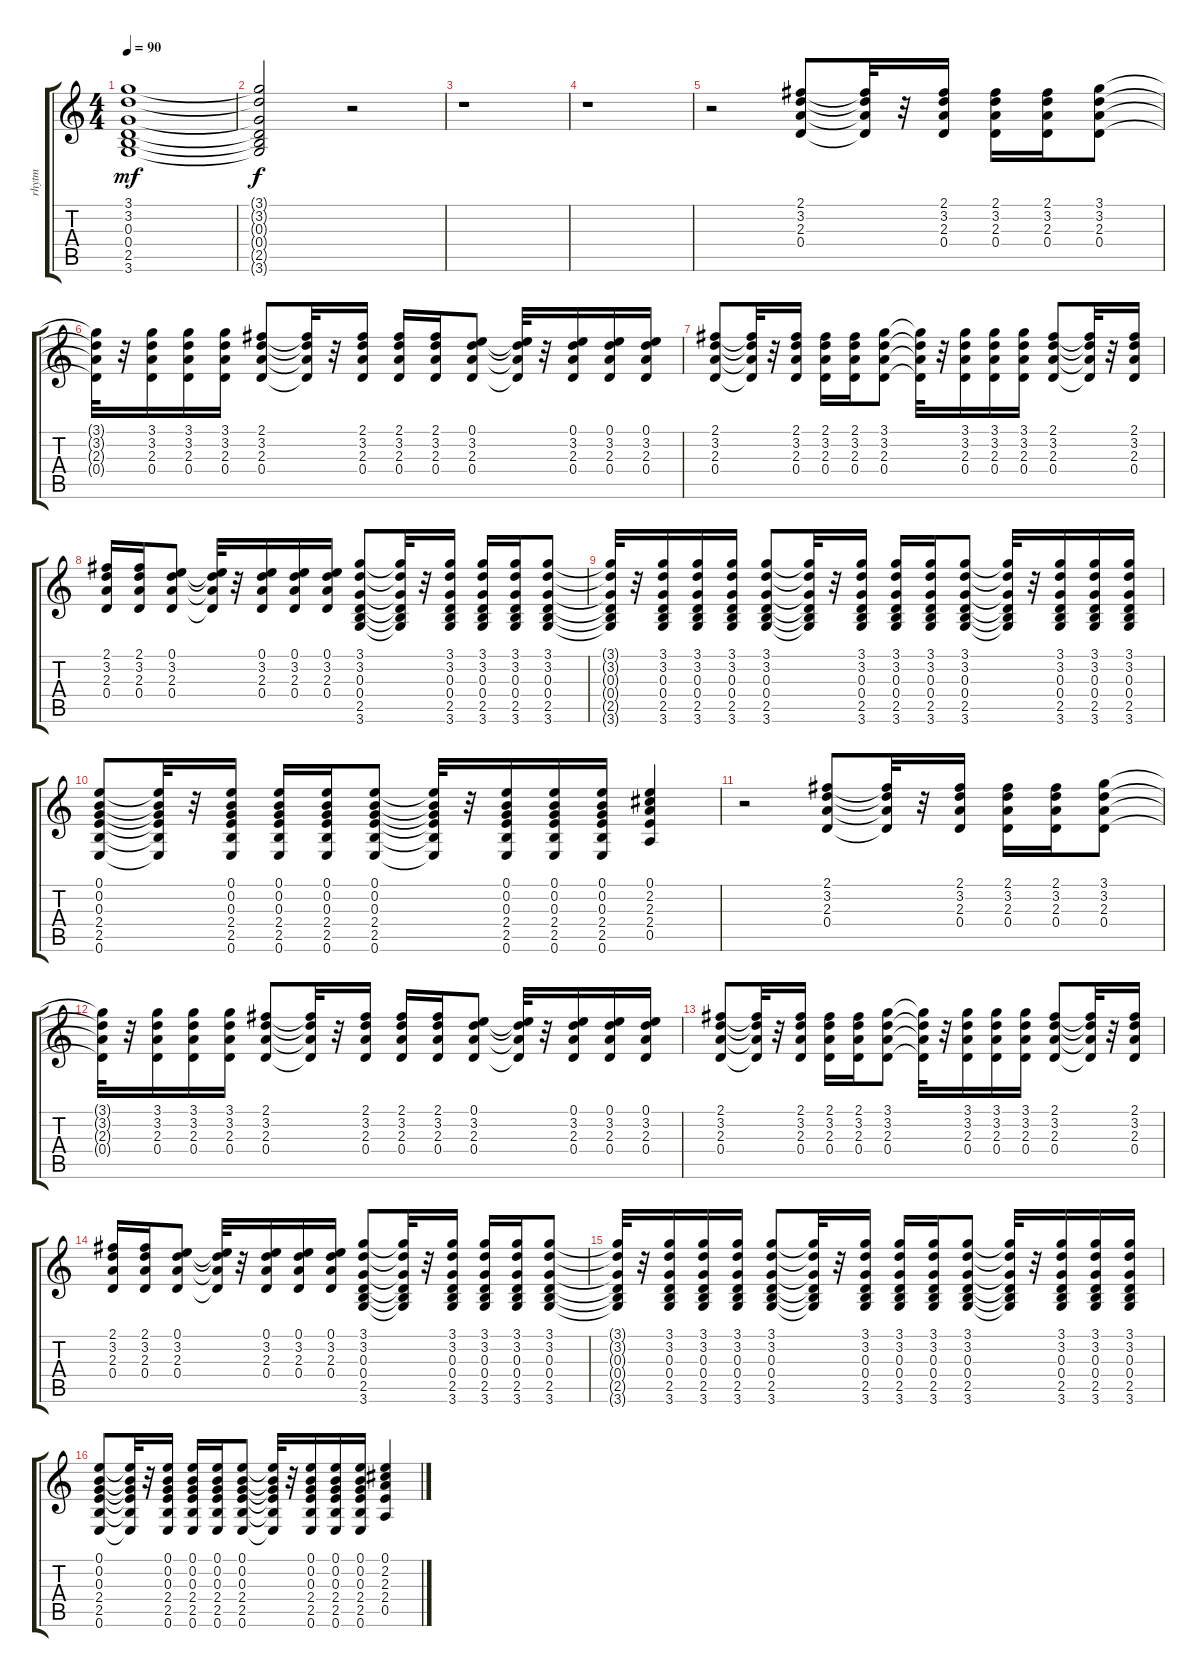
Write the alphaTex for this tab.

\track ("rhytm" "rhytm") {instrument acousticguitarsteel}
\staff {score tabs}
\tuning (E4 B3 G3 D3 A2 E2) {hide}
\ts (4 4)
\tempo 90
\clef g2
\ks c
(3.1 3.2 0.3 0.4 2.5 3.6).1{dy mf} |
(3.1{t} 3.2{t} 0.3{t} 0.4{t} 2.5{t} 3.6{t}).2{dy f} r.2 |
r.1 |
r.1 |
r.2 (2.1 3.2 2.3 0.4).8 (2.1{t} 3.2{t} 2.3{t} 0.4{t}).32 r.32 (2.1 3.2 2.3 0.4).16 (2.1 3.2 2.3 0.4).16 (2.1 3.2 2.3 0.4).16 (3.1 3.2 2.3 0.4).8 |
(3.1{t} 3.2{t} 2.3{t} 0.4{t}).32 r.32 (3.1 3.2 2.3 0.4).16 (3.1 3.2 2.3 0.4).16 (3.1 3.2 2.3 0.4).16 (2.1 3.2 2.3 0.4).8 (2.1{t} 3.2{t} 2.3{t} 0.4{t}).32 r.32 (2.1 3.2 2.3 0.4).16 (2.1 3.2 2.3 0.4).16 (2.1 3.2 2.3 0.4).16 (0.1 3.2 2.3 0.4).8 (0.1{t} 3.2{t} 2.3{t} 0.4{t}).32 r.32 (0.1 3.2 2.3 0.4).16 (0.1 3.2 2.3 0.4).16 (0.1 3.2 2.3 0.4).16 |
(2.1 3.2 2.3 0.4).8 (2.1{t} 3.2{t} 2.3{t} 0.4{t}).32 r.32 (2.1 3.2 2.3 0.4).16 (2.1 3.2 2.3 0.4).16 (2.1 3.2 2.3 0.4).16 (3.1 3.2 2.3 0.4).8 (3.1{t} 3.2{t} 2.3{t} 0.4{t}).32 r.32 (3.1 3.2 2.3 0.4).16 (3.1 3.2 2.3 0.4).16 (3.1 3.2 2.3 0.4).16 (2.1 3.2 2.3 0.4).8 (2.1{t} 3.2{t} 2.3{t} 0.4{t}).32 r.32 (2.1 3.2 2.3 0.4).16 |
(2.1 3.2 2.3 0.4).16 (2.1 3.2 2.3 0.4).16 (0.1 3.2 2.3 0.4).8 (0.1{t} 3.2{t} 2.3{t} 0.4{t}).32 r.32 (0.1 3.2 2.3 0.4).16 (0.1 3.2 2.3 0.4).16 (0.1 3.2 2.3 0.4).16 (3.1 3.2 0.3 0.4 2.5 3.6).8 (3.1{t} 3.2{t} 0.3{t} 0.4{t} 2.5{t} 3.6{t}).32 r.32 (3.1 3.2 0.3 0.4 2.5 3.6).16 (3.1 3.2 0.3 0.4 2.5 3.6).16 (3.1 3.2 0.3 0.4 2.5 3.6).16 (3.1 3.2 0.3 0.4 2.5 3.6).8 |
(3.1{t} 3.2{t} 0.3{t} 0.4{t} 2.5{t} 3.6{t}).32 r.32 (3.1 3.2 0.3 0.4 2.5 3.6).16 (3.1 3.2 0.3 0.4 2.5 3.6).16 (3.1 3.2 0.3 0.4 2.5 3.6).16 (3.1 3.2 0.3 0.4 2.5 3.6).8 (3.1{t} 3.2{t} 0.3{t} 0.4{t} 2.5{t} 3.6{t}).32 r.32 (3.1 3.2 0.3 0.4 2.5 3.6).16 (3.1 3.2 0.3 0.4 2.5 3.6).16 (3.1 3.2 0.3 0.4 2.5 3.6).16 (3.1 3.2 0.3 0.4 2.5 3.6).8 (3.1{t} 3.2{t} 0.3{t} 0.4{t} 2.5{t} 3.6{t}).32 r.32 (3.1 3.2 0.3 0.4 2.5 3.6).16 (3.1 3.2 0.3 0.4 2.5 3.6).16 (3.1 3.2 0.3 0.4 2.5 3.6).16 |
(0.1 0.2 0.3 2.4 2.5 0.6).8 (0.1{t} 0.2{t} 0.3{t} 2.4{t} 2.5{t} 0.6{t}).32 r.32 (0.1 0.2 0.3 2.4 2.5 0.6).16 (0.1 0.2 0.3 2.4 2.5 0.6).16 (0.1 0.2 0.3 2.4 2.5 0.6).16 (0.1 0.2 0.3 2.4 2.5 0.6).8 (0.1{t} 0.2{t} 0.3{t} 2.4{t} 2.5{t} 0.6{t}).32 r.32 (0.1 0.2 0.3 2.4 2.5 0.6).16 (0.1 0.2 0.3 2.4 2.5 0.6).16 (0.1 0.2 0.3 2.4 2.5 0.6).16 (0.1 2.2 2.3 2.4 0.5).4 |
r.2 (2.1 3.2 2.3 0.4).8 (2.1{t} 3.2{t} 2.3{t} 0.4{t}).32 r.32 (2.1 3.2 2.3 0.4).16 (2.1 3.2 2.3 0.4).16 (2.1 3.2 2.3 0.4).16 (3.1 3.2 2.3 0.4).8 |
(3.1{t} 3.2{t} 2.3{t} 0.4{t}).32 r.32 (3.1 3.2 2.3 0.4).16 (3.1 3.2 2.3 0.4).16 (3.1 3.2 2.3 0.4).16 (2.1 3.2 2.3 0.4).8 (2.1{t} 3.2{t} 2.3{t} 0.4{t}).32 r.32 (2.1 3.2 2.3 0.4).16 (2.1 3.2 2.3 0.4).16 (2.1 3.2 2.3 0.4).16 (0.1 3.2 2.3 0.4).8 (0.1{t} 3.2{t} 2.3{t} 0.4{t}).32 r.32 (0.1 3.2 2.3 0.4).16 (0.1 3.2 2.3 0.4).16 (0.1 3.2 2.3 0.4).16 |
(2.1 3.2 2.3 0.4).8 (2.1{t} 3.2{t} 2.3{t} 0.4{t}).32 r.32 (2.1 3.2 2.3 0.4).16 (2.1 3.2 2.3 0.4).16 (2.1 3.2 2.3 0.4).16 (3.1 3.2 2.3 0.4).8 (3.1{t} 3.2{t} 2.3{t} 0.4{t}).32 r.32 (3.1 3.2 2.3 0.4).16 (3.1 3.2 2.3 0.4).16 (3.1 3.2 2.3 0.4).16 (2.1 3.2 2.3 0.4).8 (2.1{t} 3.2{t} 2.3{t} 0.4{t}).32 r.32 (2.1 3.2 2.3 0.4).16 |
(2.1 3.2 2.3 0.4).16 (2.1 3.2 2.3 0.4).16 (0.1 3.2 2.3 0.4).8 (0.1{t} 3.2{t} 2.3{t} 0.4{t}).32 r.32 (0.1 3.2 2.3 0.4).16 (0.1 3.2 2.3 0.4).16 (0.1 3.2 2.3 0.4).16 (3.1 3.2 0.3 0.4 2.5 3.6).8 (3.1{t} 3.2{t} 0.3{t} 0.4{t} 2.5{t} 3.6{t}).32 r.32 (3.1 3.2 0.3 0.4 2.5 3.6).16 (3.1 3.2 0.3 0.4 2.5 3.6).16 (3.1 3.2 0.3 0.4 2.5 3.6).16 (3.1 3.2 0.3 0.4 2.5 3.6).8 |
(3.1{t} 3.2{t} 0.3{t} 0.4{t} 2.5{t} 3.6{t}).32 r.32 (3.1 3.2 0.3 0.4 2.5 3.6).16 (3.1 3.2 0.3 0.4 2.5 3.6).16 (3.1 3.2 0.3 0.4 2.5 3.6).16 (3.1 3.2 0.3 0.4 2.5 3.6).8 (3.1{t} 3.2{t} 0.3{t} 0.4{t} 2.5{t} 3.6{t}).32 r.32 (3.1 3.2 0.3 0.4 2.5 3.6).16 (3.1 3.2 0.3 0.4 2.5 3.6).16 (3.1 3.2 0.3 0.4 2.5 3.6).16 (3.1 3.2 0.3 0.4 2.5 3.6).8 (3.1{t} 3.2{t} 0.3{t} 0.4{t} 2.5{t} 3.6{t}).32 r.32 (3.1 3.2 0.3 0.4 2.5 3.6).16 (3.1 3.2 0.3 0.4 2.5 3.6).16 (3.1 3.2 0.3 0.4 2.5 3.6).16 |
(0.1 0.2 0.3 2.4 2.5 0.6).8 (0.1{t} 0.2{t} 0.3{t} 2.4{t} 2.5{t} 0.6{t}).32 r.32 (0.1 0.2 0.3 2.4 2.5 0.6).16 (0.1 0.2 0.3 2.4 2.5 0.6).16 (0.1 0.2 0.3 2.4 2.5 0.6).16 (0.1 0.2 0.3 2.4 2.5 0.6).8 (0.1{t} 0.2{t} 0.3{t} 2.4{t} 2.5{t} 0.6{t}).32 r.32 (0.1 0.2 0.3 2.4 2.5 0.6).16 (0.1 0.2 0.3 2.4 2.5 0.6).16 (0.1 0.2 0.3 2.4 2.5 0.6).16 (0.1 2.2 2.3 2.4 0.5).4
